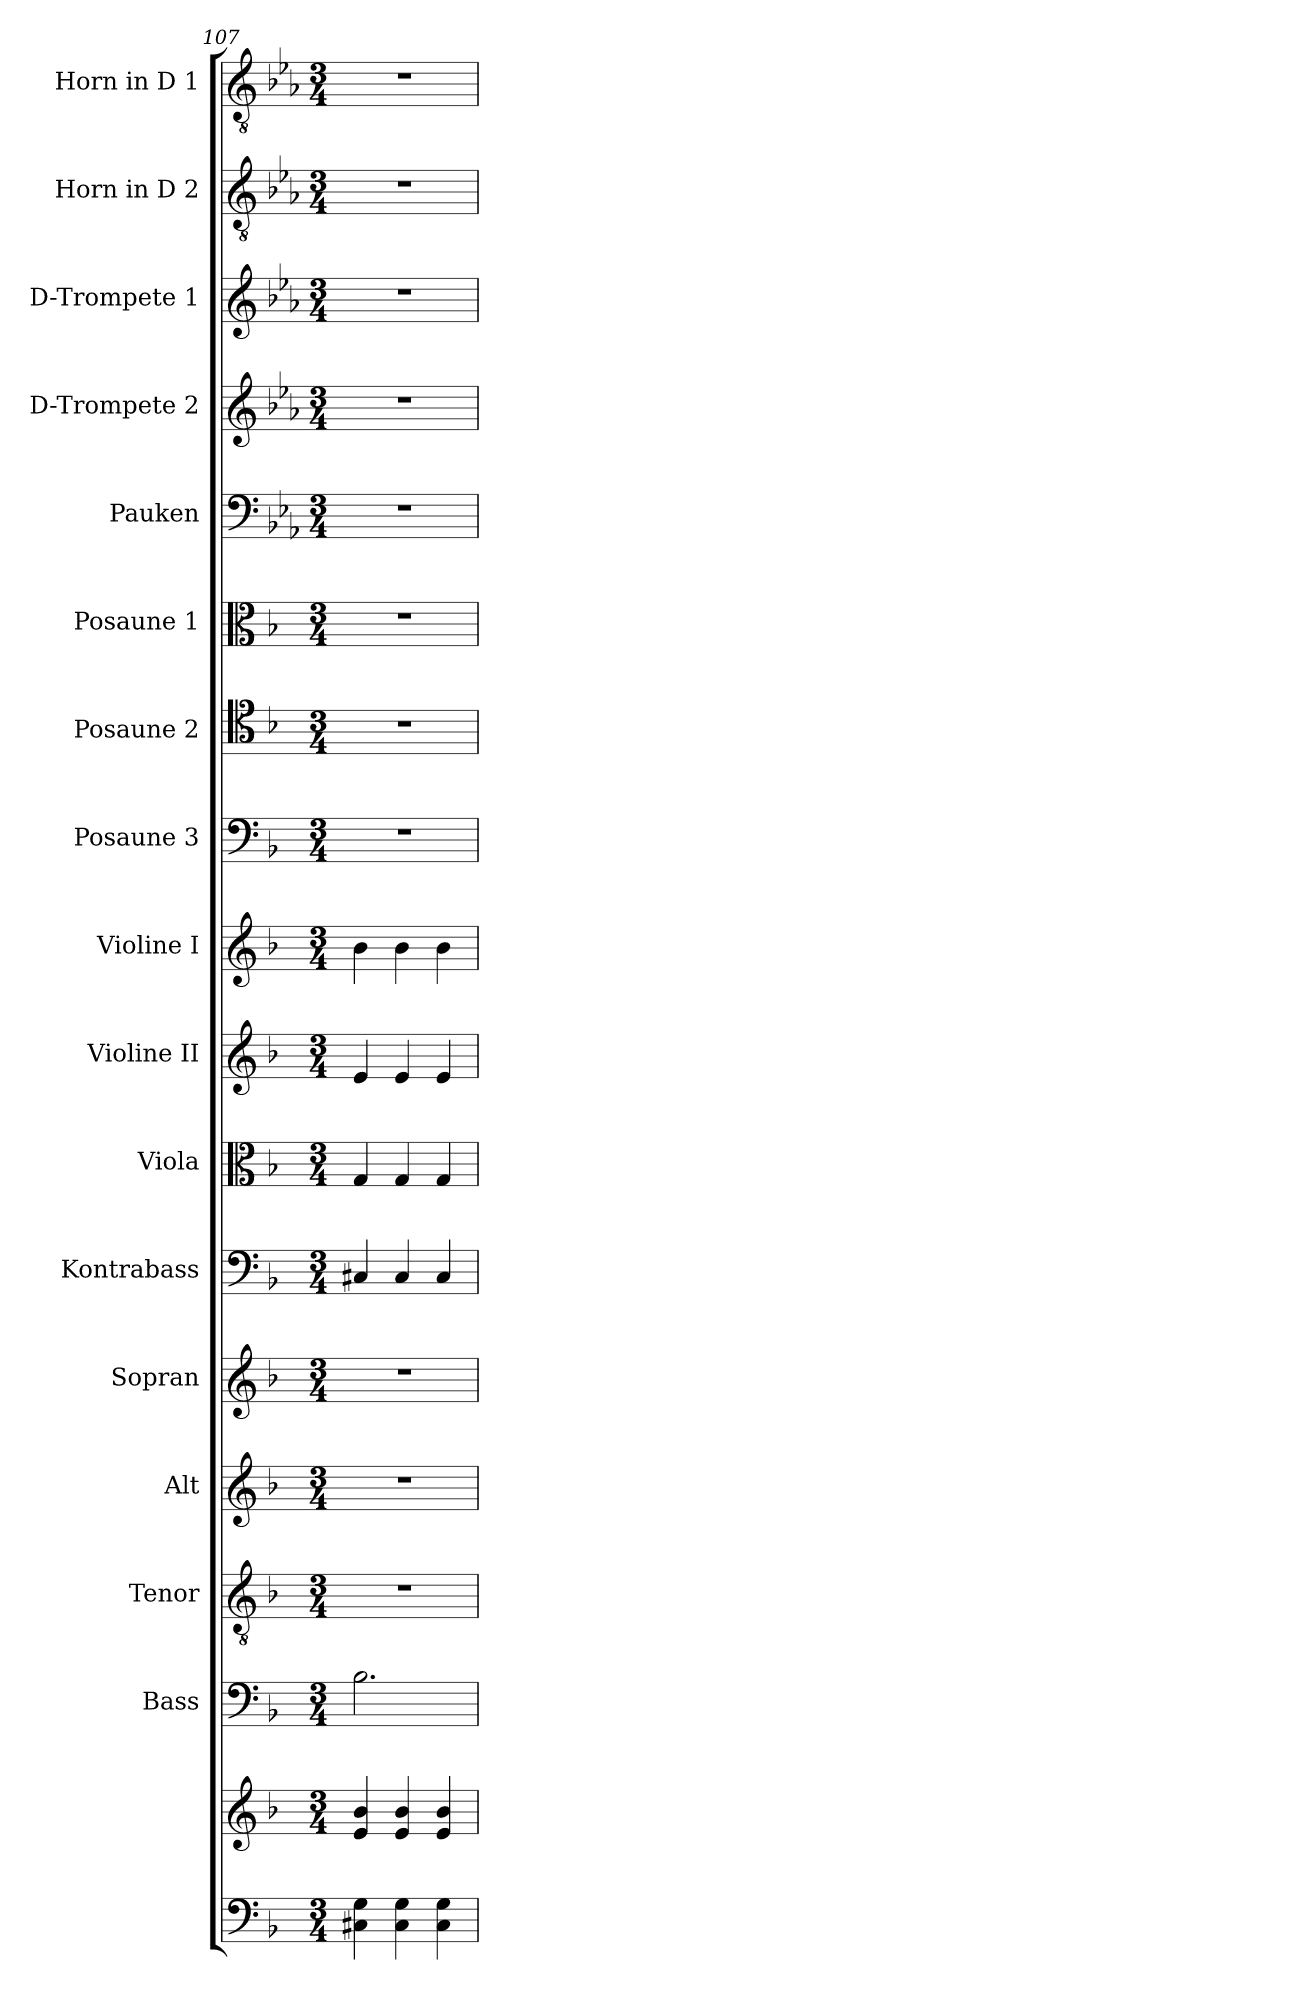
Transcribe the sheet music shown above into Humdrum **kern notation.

**kern	**kern	**kern	**kern	**kern	**kern	**kern	**kern	**kern	**kern	**kern	**kern	**kern	**kern	**kern	**kern	**kern	**kern
*part17	*part17	*part16	*part15	*part14	*part13	*part12	*part11	*part10	*part9	*part8	*part7	*part6	*part5	*part4	*part3	*part2	*part1
*staff18	*staff17	*staff16	*staff15	*staff14	*staff13	*staff12	*staff11	*staff10	*staff9	*staff8	*staff7	*staff6	*staff5	*staff4	*staff3	*staff2	*staff1
*	*	*I"Bass	*I"Tenor	*I"Alt	*I"Sopran	*I"Kontrabass	*I"Viola	*I"Violine II	*I"Violine I	*I"Posaune 3	*I"Posaune 2	*I"Posaune 1	*I"Pauken	*I"D-Trompete 2	*I"D-Trompete 1	*I"Horn in D 2	*I"Horn in D 1
*	*	*I'B.	*I'T.	*I'A.	*I'S.	*I'Kb.	*I'Vla.	*I'Vl. II	*I'Vl. I	*I'Pos. 3	*I'Pos. 2	*I'Pos. 1	*I'Pk.	*I'D Trp. 2	*I'D Trp. 1	*I'Hrn. 2	*I'Hrn. 1
*clefF4	*clefG2	*clefF4	*clefGv2	*clefG2	*clefG2	*clefF4	*clefC3	*clefG2	*clefG2	*clefF4	*clefC4	*clefC3	*clefF4	*clefG2	*clefG2	*clefGv2	*clefGv2
*	*	*	*	*	*	*ITrd7c12	*	*	*	*	*	*	*ITrd-1c-2	*ITrd-1c-2	*ITrd-1c-2	*ITrd-1c-2	*ITrd-1c-2
*k[b-]	*k[b-]	*k[b-]	*k[b-]	*k[b-]	*k[b-]	*k[b-]	*k[b-]	*k[b-]	*k[b-]	*k[b-]	*k[b-]	*k[b-]	*k[b-]	*k[b-]	*k[b-]	*k[b-]	*k[b-]
*F:	*F:	*F:	*F:	*F:	*F:	*F:	*F:	*F:	*F:	*F:	*F:	*F:	*F:	*F:	*F:	*F:	*F:
*M3/4	*M3/4	*M3/4	*M3/4	*M3/4	*M3/4	*M3/4	*M3/4	*M3/4	*M3/4	*M3/4	*M3/4	*M3/4	*M3/4	*M3/4	*M3/4	*M3/4	*M3/4
=107	=107	=107	=107	=107	=107	=107	=107	=107	=107	=107	=107	=107	=107	=107	=107	=107	=107
4C#X\ 4G\	4e/ 4b-/	2.B-\	2.r	2.r	2.r	4CC#X/	4G/	4e/	4b-\	2.r	2.r	2.r	2.r	2.r	2.r	2.r	2.r
4C#\ 4G\	4e/ 4b-/	.	.	.	.	4CC#/	4G/	4e/	4b-\	.	.	.	.	.	.	.	.
4C#\ 4G\	4e/ 4b-/	.	.	.	.	4CC#/	4G/	4e/	4b-\	.	.	.	.	.	.	.	.
=	=	=	=	=	=	=	=	=	=	=	=	=	=	=	=	=	=
*-	*-	*-	*-	*-	*-	*-	*-	*-	*-	*-	*-	*-	*-	*-	*-	*-	*-
